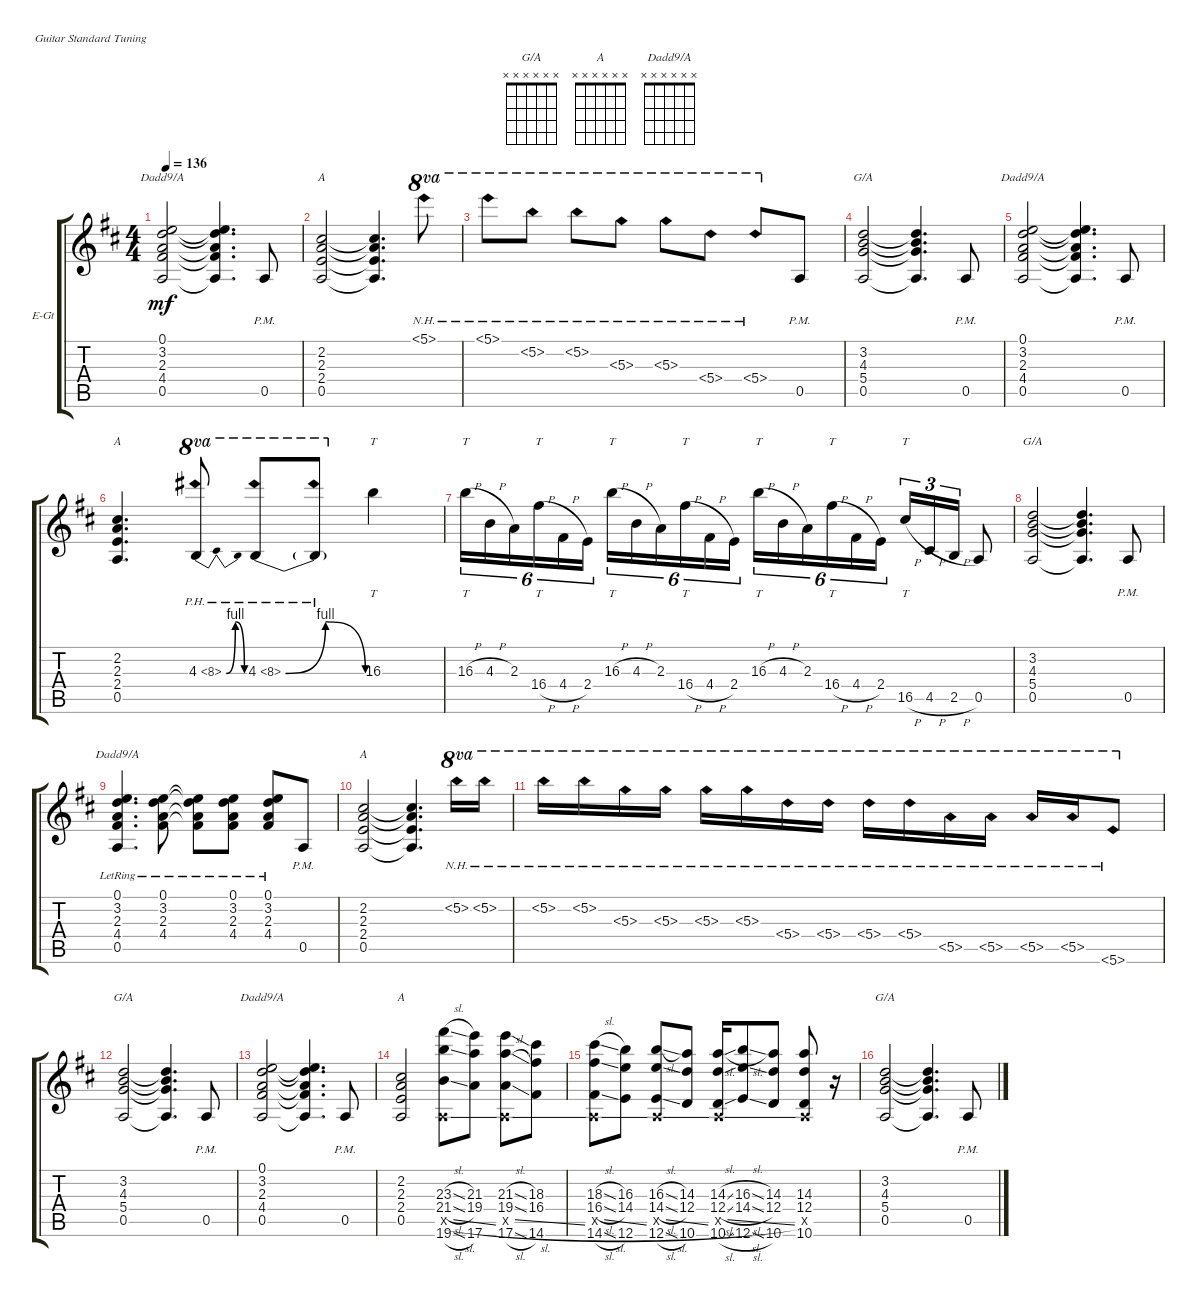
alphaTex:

\defaultSystemsLayout 4
\bracketExtendMode groupsimilarinstruments
\firstSystemTrackNameOrientation horizontal
\otherSystemsTrackNameOrientation horizontal
\track ("Steve Vai Lead" "E-Gt") {instrument distortionguitar}
\staff {score tabs}
\tuning (E4 B3 G3 D3 A2 E2)
\chord ("G/A" x x x x x x)
\chord ("A" x x x x x x)
\chord ("Dadd9/A" x x x x x x)
\ts (4 4)
\tempo 136
\clef g2
\scale
0.333333
\ks d
(0.5 4.4 2.3 3.2 0.1).2{ch "Dadd9/A" dy mf} (0.5{t} 4.4{t} 2.3{t} 3.2{t} 0.1{t}).4{d} 0.5{pm}.8 |
\scale
0.333333 (0.5 2.4 2.3 2.2).2{ch "A"} (0.5{t} 2.4{t} 2.3{t} 2.2{t}).4{d} 5.1{nh}.8{ot 8va} |
\scale
0.333333 5.1{nh}.8{ot 8va} 5.2{nh}.8{ot 8va} 5.2{nh}.8{ot 8va} 5.3{nh}.8{ot 8va} 5.3{nh}.8{ot 8va} 5.4{nh}.8{ot 8va} 5.4{nh}.8{ot 8va} 0.5{pm}.8 |
\scale
0.333333 (0.5 5.4 4.3 3.2).2{ch "G/A"} (0.5{t} 5.4{t} 4.3{t} 3.2{t}).4{d} 0.5{pm}.8 |
\scale
0.333333 (0.5 4.4 2.3 3.2 0.1).2{ch "Dadd9/A"} (0.5{t} 4.4{t} 2.3{t} 3.2{t} 0.1{t}).4{d} 0.5{pm}.8 |
\scale
0.333333 (0.5 2.4 2.3 2.2).4{d ch "A"} 4.3{be (bendrelease 0 0 28.2 4 28.2 4 59.4 0) ph 4}.8{ot 8va} 4.3{be (bendrelease 0 0 10.2 4 39.6 4 59.4 0) ph 4}.8{ot 8va} 4.3{ph 4 t}.8{ot 8va} 16.3.4{tt} |
\scale
0.333333 16.3{h}.16{tt tu (6 4)} 4.3{h}.16{tu (6 4)} 2.3.16{tu (6 4)} 16.4{h}.16{tt tu (6 4)} 4.4{h}.16{tu (6 4)} 2.4.16{tu (6 4)} 16.3{h}.16{tt tu (6 4)} 4.3{h}.16{tu (6 4)} 2.3.16{tu (6 4)} 16.4{h}.16{tt tu (6 4)} 4.4{h}.16{tu (6 4)} 2.4.16{tu (6 4)} 16.3{h}.16{tt tu (6 4)} 4.3{h}.16{tu (6 4)} 2.3.16{tu (6 4)} 16.4{h}.16{tt tu (6 4)} 4.4{h}.16{tu (6 4)} 2.4.16{tu (6 4)} 16.5{h}.16{tt tu (3 2)} 4.5{h}.16{tu (3 2)} 2.5{h}.16{tu (3 2)} 0.5.8 |
\scale
0.333333 (0.5 5.4 4.3 3.2).2{ch "G/A"} (0.5{t} 5.4{t} 4.3{t} 3.2{t}).4{d} 0.5{pm}.8 |
\scale
0.333333 (0.5{lr} 4.4{lr} 2.3{lr} 3.2{lr} 0.1{lr}).4{d ch "Dadd9/A"} (4.4{lr} 2.3{lr} 3.2{lr} 0.1{lr}).8 (0.1{lr t} 3.2{lr t} 2.3{lr t} 4.4{lr t}).8 (4.4{lr} 2.3{lr} 3.2{lr} 0.1{lr}).8 (4.4{lr} 2.3{lr} 3.2{lr} 0.1{lr}).8 0.5{pm}.8 |
\scale
0.333333 (0.5 2.4 2.3 2.2).2{ch "A"} (0.5{t} 2.4{t} 2.3{t} 2.2{t}).4{d} 5.2{nh}.16{ot 8va} 5.2{nh}.16{ot 8va} |
\scale
0.333333 5.2{nh}.16{ot 8va} 5.2{nh}.16{ot 8va} 5.3{nh}.16{ot 8va} 5.3{nh}.16{ot 8va} 5.3{nh}.16{ot 8va} 5.3{nh}.16{ot 8va} 5.4{nh}.16{ot 8va} 5.4{nh}.16{ot 8va} 5.4{nh}.16{ot 8va} 5.4{nh}.16{ot 8va} 5.5{nh}.16{ot 8va} 5.5{nh}.16{ot 8va} 5.5{nh}.16{ot 8va} 5.5{nh}.16{ot 8va} 5.6{nh}.8{ot 8va} |
\scale
0.333333 (0.5 5.4 4.3 3.2).2{ch "G/A"} (0.5{t} 5.4{t} 4.3{t} 3.2{t}).4{d} 0.5{pm}.8 |
\scale
0.333333 (0.5 4.4 2.3 3.2 0.1).2{ch "Dadd9/A"} (0.5{t} 4.4{t} 2.3{t} 3.2{t} 0.1{t}).4{d} 0.5{pm}.8 |
\scale
0.333333 (0.5 2.4 2.3 2.2).2{ch "A"} (19.6{sl} 0.5{sl x} 21.4{sl} 23.3{sl}).8 (17.6 19.4 21.3).8 (17.6{sl} 0.5{sl x} 21.3{sl} 19.4{sl}).8 (14.6 18.3 16.4).8 |
\scale
0.333333 (14.6{sl} 0.5{sl x} 16.4{sl} 18.3{sl}).8 (12.6 14.4 16.3).8 (12.6{sl} 0.5{sl x} 14.4{sl} 16.3{sl}).8 (10.6 12.4 14.3).8 (10.6{sl} 0.5{sl x} 12.4{sl} 14.3{sl}).16 (12.6{sl} 14.4{sl} 16.3{sl}).8 (10.6 12.4 14.3).8 (10.6 0.5{x} 12.4 14.3).8 r.16 |
\scale
0.333333 (0.5 5.4 4.3 3.2).2{ch "G/A"} (0.5{t} 5.4{t} 4.3{t} 3.2{t}).4{d} 0.5{pm}.8
